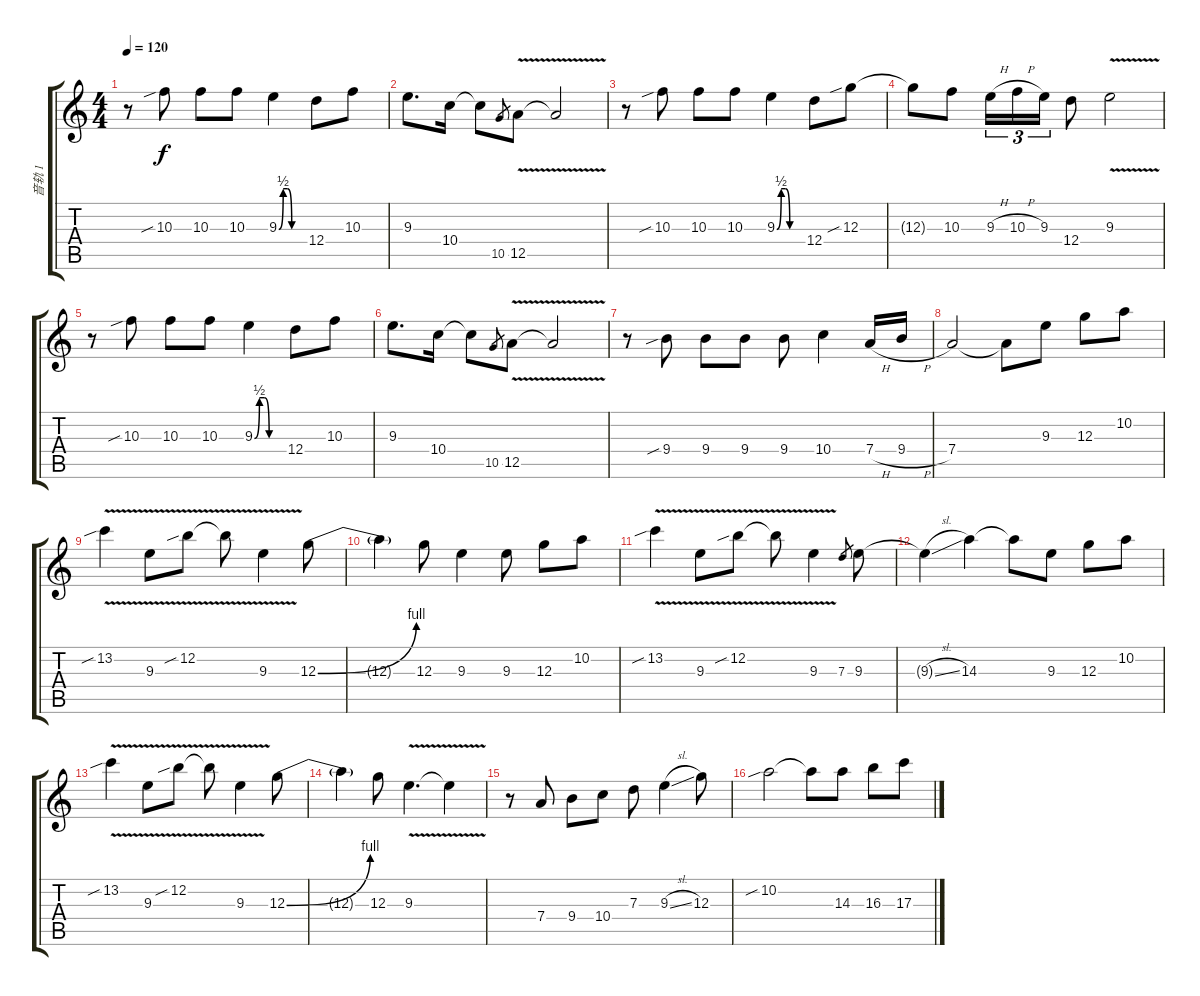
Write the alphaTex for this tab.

\track ("音轨 1" "音轨 1") {instrument acousticguitarsteel}
\staff {score tabs}
\tuning (E4 B3 G3 D3 A2 E2) {hide}
\ts (4 4)
\tempo 120
\clef g2
\ks c
r.8{dy f} 10.3{sib}.8 10.3.8 10.3.8 9.3{be (custom 0 0 10 2 20 2 30 0 60 0)}.4 12.4.8 10.3.8 |
9.3.8{d} 10.4.16 10.4{t}.8 10.5.8{gr} 12.5{v}.8 12.5{t}.2 |
r.8 10.3{sib}.8 10.3.8 10.3.8 9.3{be (custom 0 0 10 2 20 2 30 0 60 0)}.4 12.4.8 12.3{sib}.8 |
12.3{t}.8 10.3.8 9.3{h}.16{tu (3 2)} 10.3{h}.16{tu (3 2)} 9.3.16{tu (3 2)} 12.4.8 9.3{v}.2 |
r.8 10.3{sib}.8 10.3.8 10.3.8 9.3{be (custom 0 0 10 2 20 2 30 0 60 0)}.4 12.4.8 10.3.8 |
9.3.8{d} 10.4.16 10.4{t}.8 10.5.8{gr} 12.5{v}.8 12.5{t}.2 |
r.8 9.4{sib}.8 9.4.8 9.4.8 9.4.8 10.4.4 7.4{h}.16 9.4{h}.16 |
7.4.2 7.4{t}.8 9.3.8 12.3.8 10.2.8 |
13.2{v sib}.4 9.3{v}.8 12.2{v sib}.8 12.2{t}.8 9.3{v}.4 12.3{be (bend 0 0 60 4)}.8 |
12.3{t}.4 12.3.8 9.3.4 9.3.8 12.3.8 10.2.8 |
13.2{v sib}.4 9.3{v}.8 12.2{v sib}.8 12.2{t}.8 9.3{v}.4 7.3.8{gr} 9.3.8 |
9.3{sl t}.4 14.3.4 14.3{t}.8 9.3.8 12.3.8 10.2.8 |
13.2{v sib}.4 9.3{v}.8 12.2{v sib}.8 12.2{t}.8 9.3{v}.4 12.3{be (bend 0 0 60 4)}.8 |
12.3{t}.4 12.3.8 9.3{v}.4{d} 9.3{t}.4 |
r.8 7.4.8 9.4.8 10.4.8 7.3.8 9.3{sl}.4 12.3.8 |
10.2{sib}.2 10.2{t}.8 14.3.8 16.3.8 17.3.8
